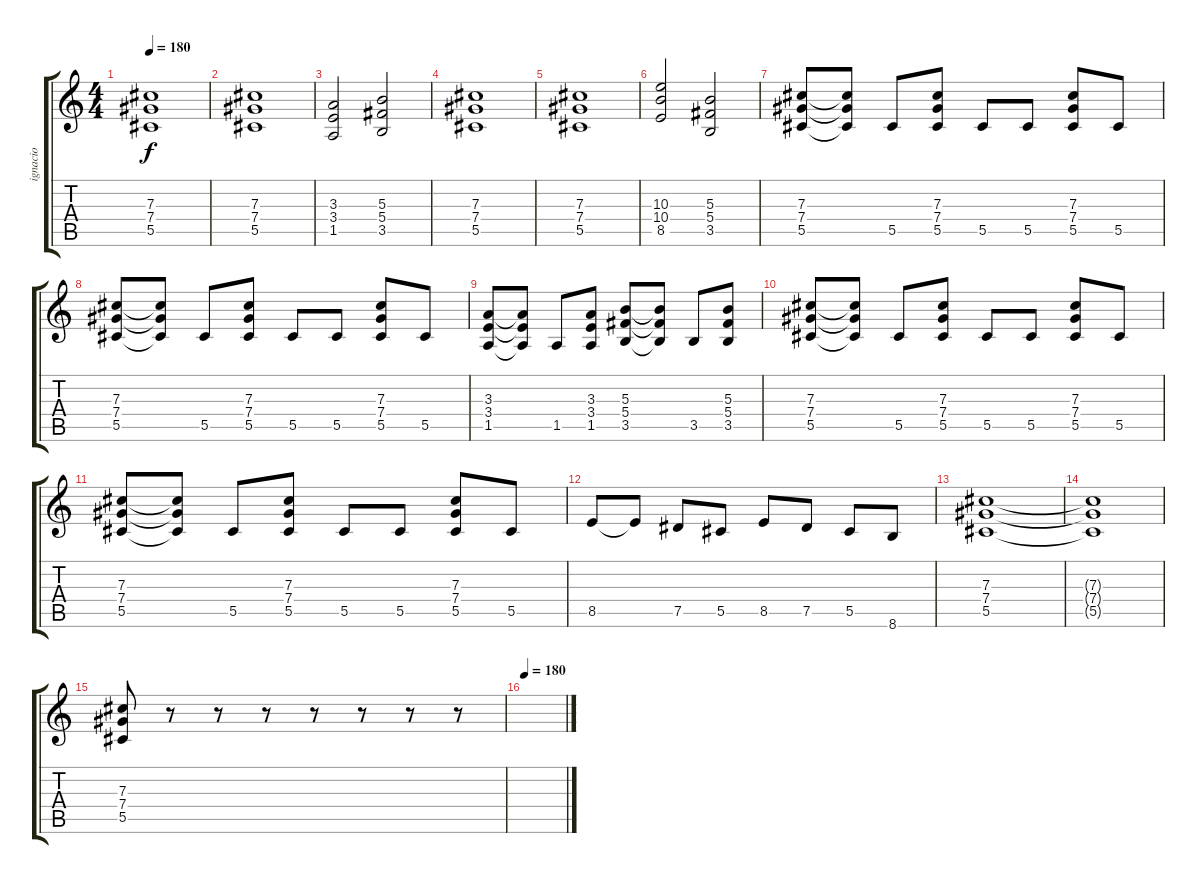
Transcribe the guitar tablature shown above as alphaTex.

\track ("ignacio" "ignacio") {instrument distortionguitar}
\staff {score tabs}
\tuning (Eb4 Bb3 Gb3 Db3 Ab2 Eb2) {hide}
\ts (4 4)
\tempo 180
\clef g2
\ks c
(7.3 7.4 5.5).1{dy f} |
(7.3 7.4 5.5).1 |
(3.3 3.4 1.5).2 (5.3 5.4 3.5).2 |
(7.3 7.4 5.5).1 |
(7.3 7.4 5.5).1 |
(10.3 10.4 8.5).2 (5.3 5.4 3.5).2 |
(7.3 7.4 5.5).8 (7.3{t} 7.4{t} 5.5{t}).8 5.5.8 (7.3 7.4 5.5).8 5.5.8 5.5.8 (7.3 7.4 5.5).8 5.5.8 |
(7.3 7.4 5.5).8 (7.3{t} 7.4{t} 5.5{t}).8 5.5.8 (7.3 7.4 5.5).8 5.5.8 5.5.8 (7.3 7.4 5.5).8 5.5.8 |
(3.3 3.4 1.5).8 (3.3{t} 3.4{t} 1.5{t}).8 1.5.8 (3.3 3.4 1.5).8 (5.3 5.4 3.5).8 (5.3{t} 5.4{t} 3.5{t}).8 3.5.8 (5.3 5.4 3.5).8 |
(7.3 7.4 5.5).8 (7.3{t} 7.4{t} 5.5{t}).8 5.5.8 (7.3 7.4 5.5).8 5.5.8 5.5.8 (7.3 7.4 5.5).8 5.5.8 |
(7.3 7.4 5.5).8 (7.3{t} 7.4{t} 5.5{t}).8 5.5.8 (7.3 7.4 5.5).8 5.5.8 5.5.8 (7.3 7.4 5.5).8 5.5.8 |
8.5.8 8.5{t}.8 7.5.8 5.5.8 8.5.8 7.5.8 5.5.8 8.6.8 |
(7.3 7.4 5.5).1 |
(7.3{t} 7.4{t} 5.5{t}).1 |
(7.3 7.4 5.5).8 r.8 r.8 r.8 r.8 r.8 r.8 r.8 |
\tempo 180
